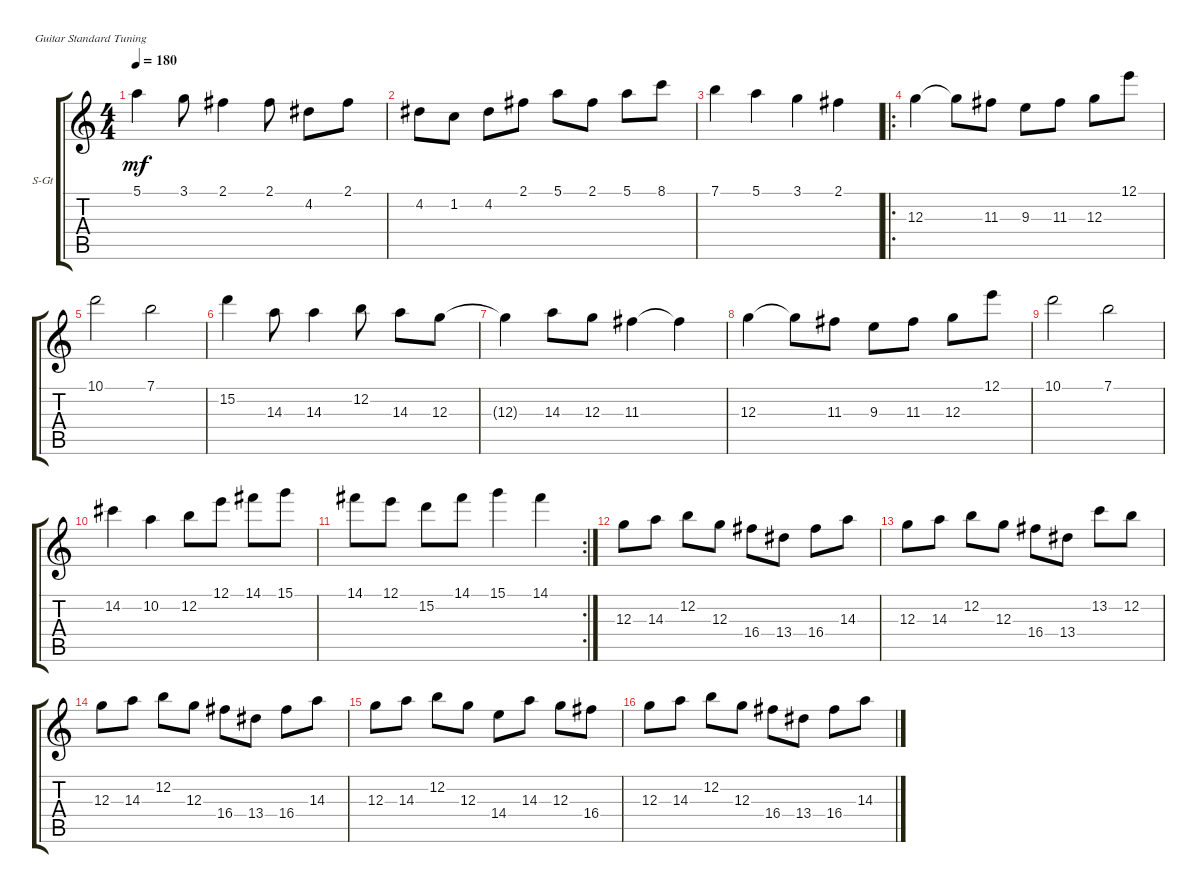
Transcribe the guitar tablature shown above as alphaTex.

\defaultSystemsLayout 4
\bracketExtendMode groupsimilarinstruments
\firstSystemTrackNameOrientation horizontal
\otherSystemsTrackNameOrientation horizontal
\track ("Steel Guitar" "S-Gt") {instrument acousticguitarsteel}
\staff {score tabs}
\tuning (E4 B3 G3 D3 A2 E2)
\ts (4 4)
\tempo 180
\clef g2
\ks c
5.1.4{dy mf} 3.1.8 2.1.4 2.1.8 4.2.8 2.1.8 |
4.2.8 1.2.8 4.2.8 2.1.8 5.1.8 2.1.8 5.1.8 8.1.8 |
7.1.4 5.1.4 3.1.4 2.1.4 |
\ro
12.3.4 12.3{t}.8 11.3.8 9.3.8 11.3.8 12.3.8 12.1.8 |
10.1.2 7.1.2 |
15.2.4 14.3.8 14.3.4 12.2.8 14.3.8 12.3.8 |
12.3{t}.4 14.3.8 12.3.8 11.3.4 11.3{t}.4 |
12.3.4 12.3{t}.8 11.3.8 9.3.8 11.3.8 12.3.8 12.1.8 |
10.1.2 7.1.2 |
14.2.4 10.2.4 12.2.8 12.1.8 14.1.8 15.1.8 |
\rc 2
14.1.8 12.1.8 15.2.8 14.1.8 15.1.4 14.1.4 |
12.3.8 14.3.8 12.2.8 12.3.8 16.4.8 13.4.8 16.4.8 14.3.8 |
12.3.8 14.3.8 12.2.8 12.3.8 16.4.8 13.4.8 13.2.8 12.2.8 |
12.3.8 14.3.8 12.2.8 12.3.8 16.4.8 13.4.8 16.4.8 14.3.8 |
12.3.8 14.3.8 12.2.8 12.3.8 14.4.8 14.3.8 12.3.8 16.4.8 |
12.3.8 14.3.8 12.2.8 12.3.8 16.4.8 13.4.8 16.4.8 14.3.8
